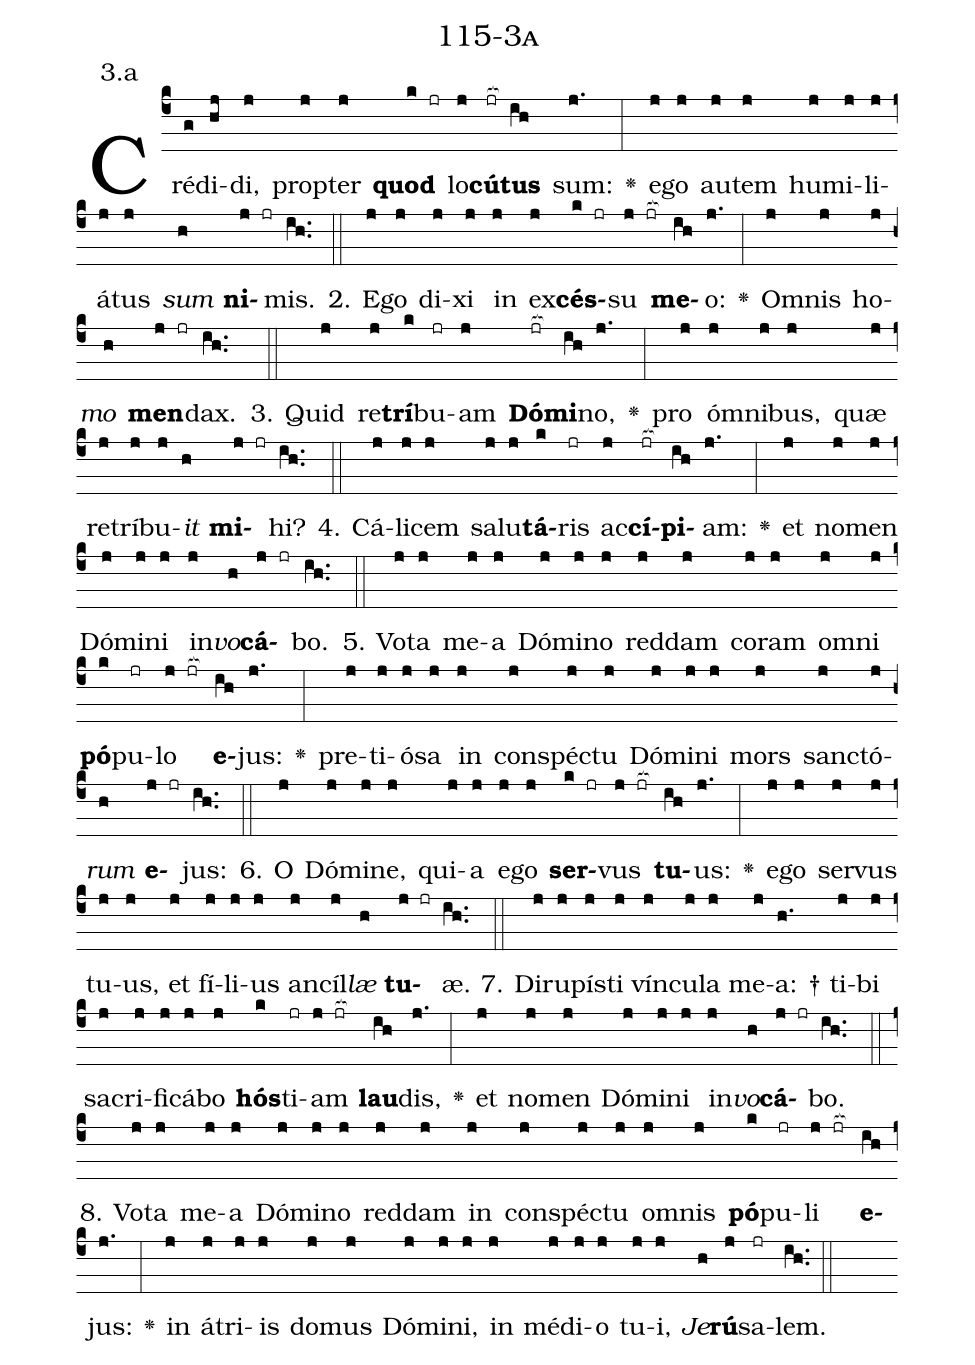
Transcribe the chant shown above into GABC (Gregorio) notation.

name: 115-3a;
annotation: 3.a;
%%
(c4)Cré(g)di(hj)di,(j) prop(j)ter(j) <b>quod</b>(k jr) lo(j)<b>cú</b>(jr[ocb:1{])<b>tus</b>(ih[ocb:0}]) sum:(j.) <v>\greheightstar</v>(:) e(j)go(j) au(j)tem(j) hu(j)mi(j)li(j)á(j)tus(j) <i>sum</i>(h) <b>ni</b>(j jr)mis.(ih..) (::)
2. E(j)go(j) di(j)xi(j) in(j) ex(j)<b>cés</b>(k jr)su(j jr[ocb:1{]) <b>me</b>(ih[ocb:0}])o:(j.) <v>\greheightstar</v>(:) Om(j)nis(j) ho(j)<i>mo</i>(h) <b>men</b>(j jr)dax.(ih..) (::)
3. Quid(j) re(j)<b>trí</b>(k)bu(jr)am(j) <b>Dó</b>(jr[ocb:1{])<b>mi</b>(ih[ocb:0}])no,(j.) <v>\greheightstar</v>(:) pro(j) óm(j)ni(j)bus,(j) quæ(j) re(j)trí(j)bu(j)<i>it</i>(h) <b>mi</b>(j jr)hi?(ih..) (::)
4. Cá(j)li(j)cem(j) sa(j)lu(j)<b>tá</b>(k)ris(jr) ac(j)<b>cí</b>(jr[ocb:1{])<b>pi</b>(ih[ocb:0}])am:(j.) <v>\greheightstar</v>(:) et(j) no(j)men(j) Dó(j)mi(j)ni(j) in(j)<i>vo</i>(h)<b>cá</b>(j jr)bo.(ih..) (::)
5. Vo(j)ta(j) me(j)a(j) Dó(j)mi(j)no(j) red(j)dam(j) co(j)ram(j) om(j)ni(j) <b>pó</b>(k)pu(jr)lo(j jr[ocb:1{]) <b>e</b>(ih[ocb:0}])jus:(j.) <v>\greheightstar</v>(:) pre(j)ti(j)ó(j)sa(j) in(j) con(j)spéc(j)tu(j) Dó(j)mi(j)ni(j) mors(j) sanc(j)tó(j)<i>rum</i>(h) <b>e</b>(j jr)jus:(ih..) (::)
6. O(j) Dó(j)mi(j)ne,(j) qui(j)a(j) e(j)go(j) <b>ser</b>(k jr)vus(j jr[ocb:1{]) <b>tu</b>(ih[ocb:0}])us:(j.) <v>\greheightstar</v>(:) e(j)go(j) ser(j)vus(j) tu(j)us,(j) et(j) fí(j)li(j)us(j) an(j)cíl(j)<i>læ</i>(h) <b>tu</b>(j jr)æ.(ih..) (::)
7. Di(j)ru(j)pís(j)ti(j) vín(j)cu(j)la(j) me(j)a: †(h.) ti(j)bi(j) sa(j)cri(j)fi(j)cá(j)bo(j) <b>hós</b>(k)ti(jr)am(j jr[ocb:1{]) <b>lau</b>(ih[ocb:0}])dis,(j.) <v>\greheightstar</v>(:) et(j) no(j)men(j) Dó(j)mi(j)ni(j) in(j)<i>vo</i>(h)<b>cá</b>(j jr)bo.(ih..) (::)
8. Vo(j)ta(j) me(j)a(j) Dó(j)mi(j)no(j) red(j)dam(j) in(j) con(j)spéc(j)tu(j) om(j)nis(j) <b>pó</b>(k)pu(jr)li(j jr[ocb:1{]) <b>e</b>(ih[ocb:0}])jus:(j.) <v>\greheightstar</v>(:) in(j) á(j)tri(j)is(j) do(j)mus(j) Dó(j)mi(j)ni,(j) in(j) mé(j)di(j)o(j) tu(j)i,(j) <i>Je</i>(h)<b>rú</b>(j)sa(jr)lem.(ih..) (::)
